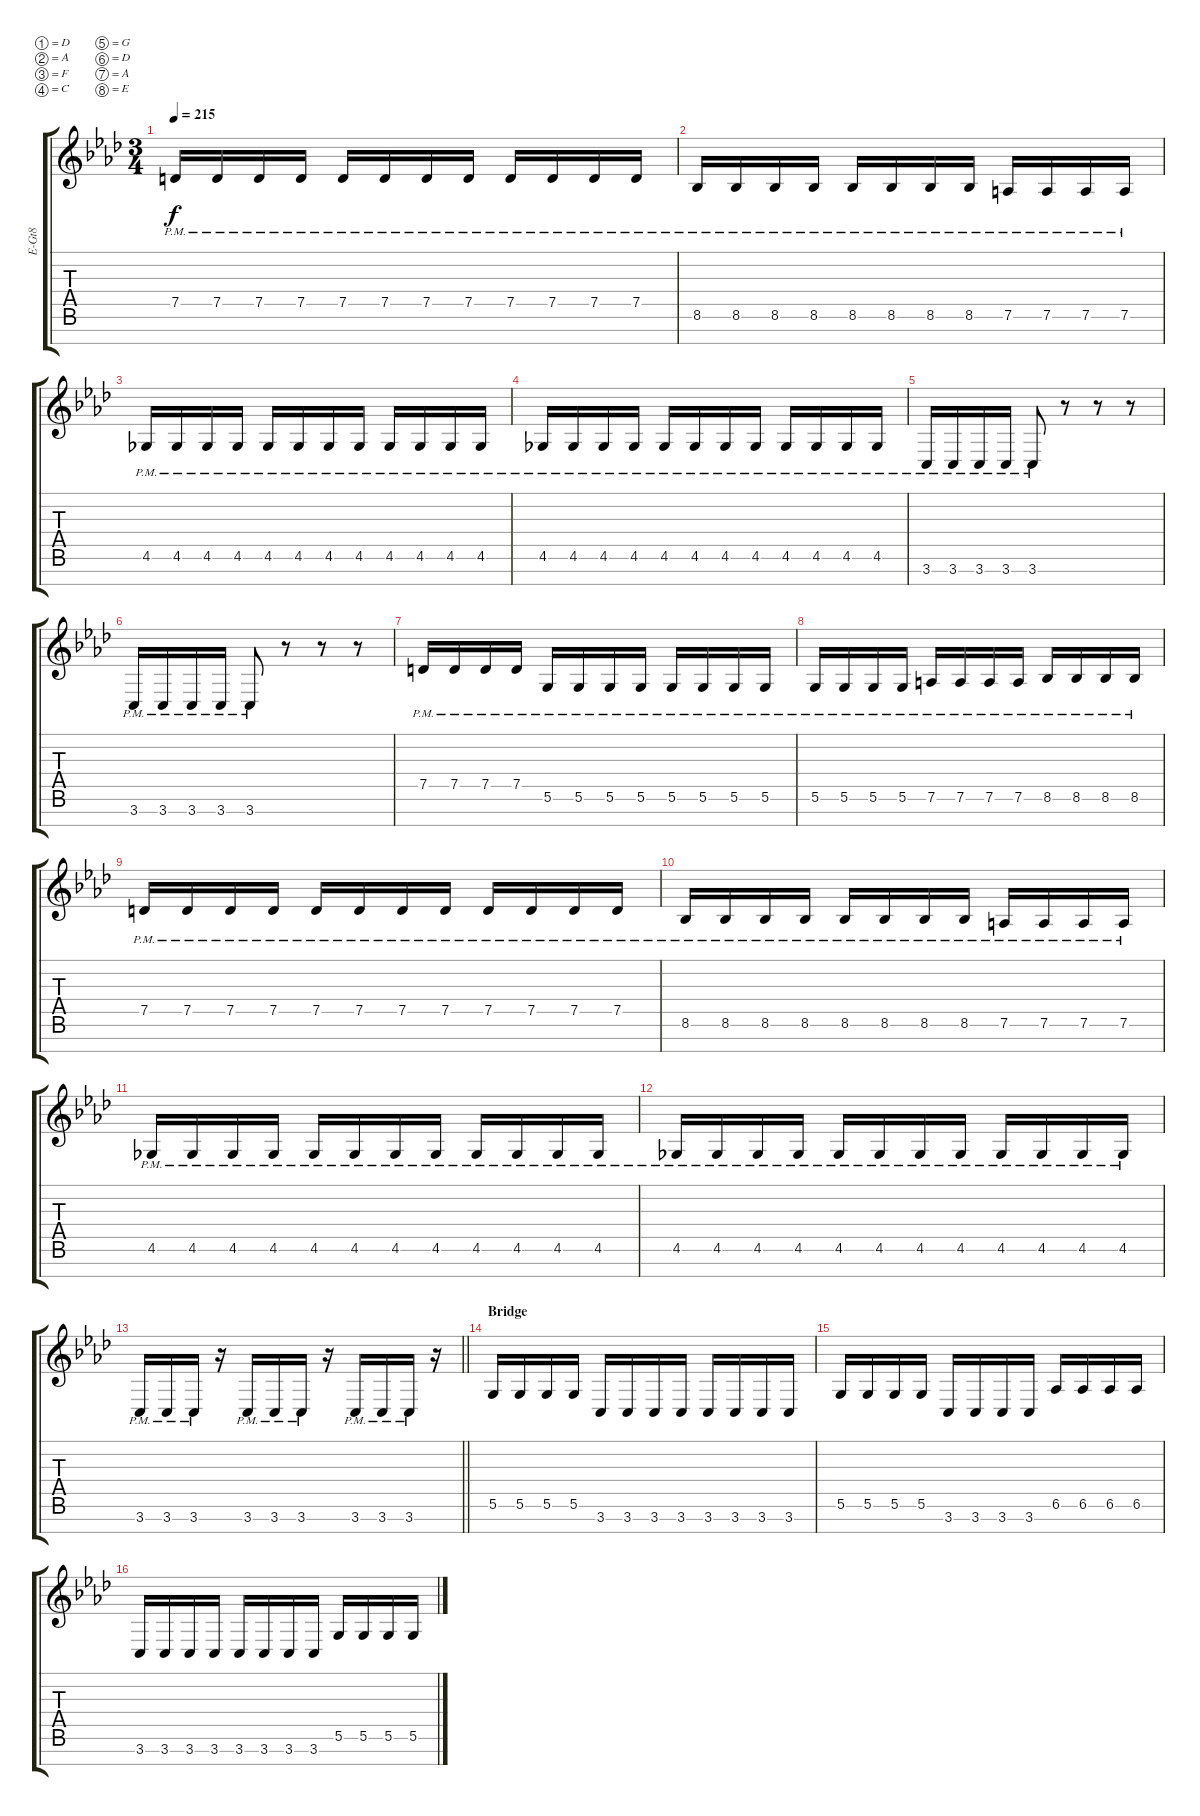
\bracketExtendMode groupsimilarinstruments
\otherSystemsTrackNameOrientation horizontal
\track ("Kevin Chartré" "E-Gt8") {instrument distortionguitar}
\staff {score tabs}
\tuning (D4 A3 F3 C3 G2 D2 A1 E1)
\ts (3 4)
\tempo 215
\clef g2
\ks ab
7.5{pm acc forcenatural}.16{dy f beam Up} 7.5{pm acc forcenatural}.16{beam Up} 7.5{pm acc forcenatural}.16{beam Up} 7.5{pm acc forcenatural}.16{beam Up} 7.5{pm acc forcenatural}.16{beam Up} 7.5{pm acc forcenatural}.16{beam Up} 7.5{pm acc forcenatural}.16{beam Up} 7.5{pm acc forcenatural}.16{beam Up} 7.5{pm acc forcenatural}.16{beam Up} 7.5{pm acc forcenatural}.16{beam Up} 7.5{pm acc forcenatural}.16{beam Up} 7.5{pm acc forcenatural}.16{beam Up} |
8.6{pm acc forcenatural}.16{beam Up} 8.6{pm acc forcenatural}.16{beam Up} 8.6{pm acc forcenatural}.16{beam Up} 8.6{pm acc forcenatural}.16{beam Up} 8.6{pm acc forcenatural}.16{beam Up} 8.6{pm acc forcenatural}.16{beam Up} 8.6{pm acc forcenatural}.16{beam Up} 8.6{pm acc forcenatural}.16{beam Up} 7.6{pm acc forcenatural}.16{beam Up} 7.6{pm acc forcenatural}.16{beam Up} 7.6{pm acc forcenatural}.16{beam Up} 7.6{pm acc forcenatural}.16{beam Up} |
4.6{pm acc b}.16{beam Up} 4.6{pm acc b}.16{beam Up} 4.6{pm acc b}.16{beam Up} 4.6{pm acc b}.16{beam Up} 4.6{pm acc b}.16{beam Up} 4.6{pm acc b}.16{beam Up} 4.6{pm acc b}.16{beam Up} 4.6{pm acc b}.16{beam Up} 4.6{pm acc b}.16{beam Up} 4.6{pm acc b}.16{beam Up} 4.6{pm acc b}.16{beam Up} 4.6{pm acc b}.16{beam Up} |
4.6{pm acc b}.16{beam Up} 4.6{pm acc b}.16{beam Up} 4.6{pm acc b}.16{beam Up} 4.6{pm acc b}.16{beam Up} 4.6{pm acc b}.16{beam Up} 4.6{pm acc b}.16{beam Up} 4.6{pm acc b}.16{beam Up} 4.6{pm acc b}.16{beam Up} 4.6{pm acc b}.16{beam Up} 4.6{pm acc b}.16{beam Up} 4.6{pm acc b}.16{beam Up} 4.6{pm acc b}.16{beam Up} |
3.7{pm acc forcenatural}.16{beam Up} 3.7{pm acc forcenatural}.16{beam Up} 3.7{pm acc forcenatural}.16{beam Up} 3.7{pm acc forcenatural}.16{beam Up} 3.7{pm acc forcenatural}.8{beam Up} r.8{beam Up} r.8{beam Up} r.8{beam Up} |
3.7{pm acc forcenatural}.16{beam Up} 3.7{pm acc forcenatural}.16{beam Up} 3.7{pm acc forcenatural}.16{beam Up} 3.7{pm acc forcenatural}.16{beam Up} 3.7{pm acc forcenatural}.8{beam Up} r.8{beam Up} r.8{beam Up} r.8{beam Up} |
7.5{pm acc forcenatural}.16{beam Up} 7.5{pm acc forcenatural}.16{beam Up} 7.5{pm acc forcenatural}.16{beam Up} 7.5{pm acc forcenatural}.16{beam Up} 5.6{pm acc forcenatural}.16{beam Up} 5.6{pm acc forcenatural}.16{beam Up} 5.6{pm acc forcenatural}.16{beam Up} 5.6{pm acc forcenatural}.16{beam Up} 5.6{pm acc forcenatural}.16{beam Up} 5.6{pm acc forcenatural}.16{beam Up} 5.6{pm acc forcenatural}.16{beam Up} 5.6{pm acc forcenatural}.16{beam Up} |
5.6{pm acc forcenatural}.16{beam Up} 5.6{pm acc forcenatural}.16{beam Up} 5.6{pm acc forcenatural}.16{beam Up} 5.6{pm acc forcenatural}.16{beam Up} 7.6{pm acc forcenatural}.16{beam Up} 7.6{pm acc forcenatural}.16{beam Up} 7.6{pm acc forcenatural}.16{beam Up} 7.6{pm acc forcenatural}.16{beam Up} 8.6{pm acc forcenatural}.16{beam Up} 8.6{pm acc forcenatural}.16{beam Up} 8.6{pm acc forcenatural}.16{beam Up} 8.6{pm acc forcenatural}.16{beam Up} |
7.5{pm acc forcenatural}.16{beam Up} 7.5{pm acc forcenatural}.16{beam Up} 7.5{pm acc forcenatural}.16{beam Up} 7.5{pm acc forcenatural}.16{beam Up} 7.5{pm acc forcenatural}.16{beam Up} 7.5{pm acc forcenatural}.16{beam Up} 7.5{pm acc forcenatural}.16{beam Up} 7.5{pm acc forcenatural}.16{beam Up} 7.5{pm acc forcenatural}.16{beam Up} 7.5{pm acc forcenatural}.16{beam Up} 7.5{pm acc forcenatural}.16{beam Up} 7.5{pm acc forcenatural}.16{beam Up} |
8.6{pm acc forcenatural}.16{beam Up} 8.6{pm acc forcenatural}.16{beam Up} 8.6{pm acc forcenatural}.16{beam Up} 8.6{pm acc forcenatural}.16{beam Up} 8.6{pm acc forcenatural}.16{beam Up} 8.6{pm acc forcenatural}.16{beam Up} 8.6{pm acc forcenatural}.16{beam Up} 8.6{pm acc forcenatural}.16{beam Up} 7.6{pm acc forcenatural}.16{beam Up} 7.6{pm acc forcenatural}.16{beam Up} 7.6{pm acc forcenatural}.16{beam Up} 7.6{pm acc forcenatural}.16{beam Up} |
4.6{pm acc b}.16{beam Up} 4.6{pm acc b}.16{beam Up} 4.6{pm acc b}.16{beam Up} 4.6{pm acc b}.16{beam Up} 4.6{pm acc b}.16{beam Up} 4.6{pm acc b}.16{beam Up} 4.6{pm acc b}.16{beam Up} 4.6{pm acc b}.16{beam Up} 4.6{pm acc b}.16{beam Up} 4.6{pm acc b}.16{beam Up} 4.6{pm acc b}.16{beam Up} 4.6{pm acc b}.16{beam Up} |
4.6{pm acc b}.16{beam Up} 4.6{pm acc b}.16{beam Up} 4.6{pm acc b}.16{beam Up} 4.6{pm acc b}.16{beam Up} 4.6{pm acc b}.16{beam Up} 4.6{pm acc b}.16{beam Up} 4.6{pm acc b}.16{beam Up} 4.6{pm acc b}.16{beam Up} 4.6{pm acc b}.16{beam Up} 4.6{pm acc b}.16{beam Up} 4.6{pm acc b}.16{beam Up} 4.6{pm acc b}.16{beam Up} |
\barLineRight lightlight
3.7{pm acc forcenatural}.16{beam Up} 3.7{pm acc forcenatural}.16{beam Up} 3.7{pm acc forcenatural}.16{beam Up} r.16{beam Up} 3.7{pm acc forcenatural}.16{beam Up} 3.7{pm acc forcenatural}.16{beam Up} 3.7{pm acc forcenatural}.16{beam Up} r.16{beam Up} 3.7{pm acc forcenatural}.16{beam Up} 3.7{pm acc forcenatural}.16{beam Up} 3.7{pm acc forcenatural}.16{beam Up} r.16{beam Up} |
\section ("" "Bridge")
5.6{acc forcenatural}.16{beam Up} 5.6{acc forcenatural}.16{beam Up} 5.6{acc forcenatural}.16{beam Up} 5.6{acc forcenatural}.16{beam Up} 3.7{acc forcenatural}.16{beam Up} 3.7{acc forcenatural}.16{beam Up} 3.7{acc forcenatural}.16{beam Up} 3.7{acc forcenatural}.16{beam Up} 3.7{acc forcenatural}.16{beam Up} 3.7{acc forcenatural}.16{beam Up} 3.7{acc forcenatural}.16{beam Up} 3.7{acc forcenatural}.16{beam Up} |
5.6{acc forcenatural}.16{beam Up} 5.6{acc forcenatural}.16{beam Up} 5.6{acc forcenatural}.16{beam Up} 5.6{acc forcenatural}.16{beam Up} 3.7{acc forcenatural}.16{beam Up} 3.7{acc forcenatural}.16{beam Up} 3.7{acc forcenatural}.16{beam Up} 3.7{acc forcenatural}.16{beam Up} 6.6{acc b}.16{beam Up} 6.6{acc b}.16{beam Up} 6.6{acc b}.16{beam Up} 6.6{acc b}.16{beam Up} |
3.7{acc forcenatural}.16{beam Up} 3.7{acc forcenatural}.16{beam Up} 3.7{acc forcenatural}.16{beam Up} 3.7{acc forcenatural}.16{beam Up} 3.7{acc forcenatural}.16{beam Up} 3.7{acc forcenatural}.16{beam Up} 3.7{acc forcenatural}.16{beam Up} 3.7{acc forcenatural}.16{beam Up} 5.6{acc forcenatural}.16{beam Up} 5.6{acc forcenatural}.16{beam Up} 5.6{acc forcenatural}.16{beam Up} 5.6{acc forcenatural}.16{beam Up}
